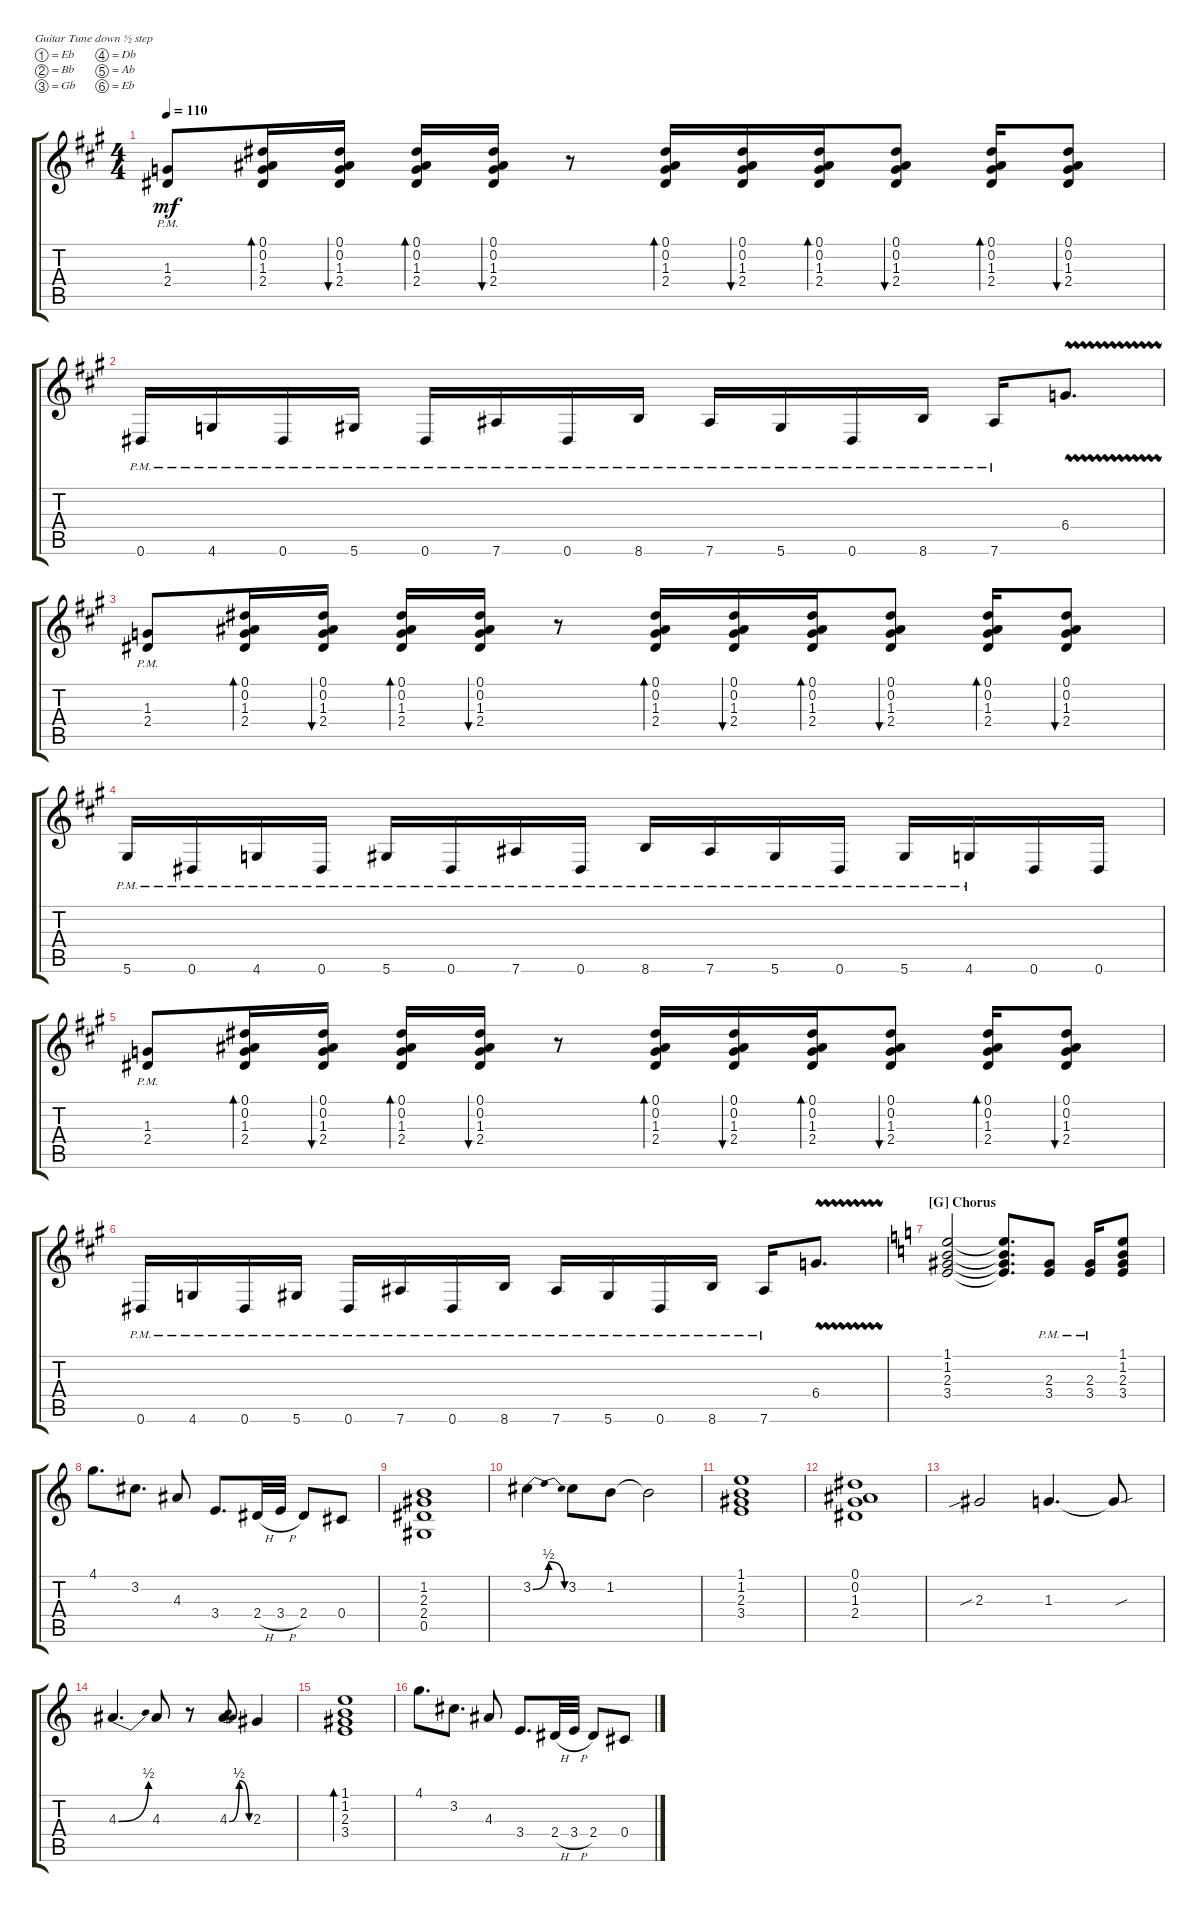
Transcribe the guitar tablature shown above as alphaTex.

\defaultSystemsLayout 4
\bracketExtendMode groupsimilarinstruments
\singleTrackTrackNamePolicy hidden
\multiTrackTrackNamePolicy hidden
\firstSystemTrackNameOrientation horizontal
\otherSystemsTrackNameOrientation horizontal
\track ("Владимир Холстинин" "E-Gt") {instrument distortionguitar}
\staff {score tabs}
\tuning (Eb4 Bb3 Gb3 Db3 Ab2 Eb2)
\ts (4 4)
\tempo 110
\clef g2
\scale
1.03909
\ks a
(2.4{pm} 1.3{pm}).8{dy mf} (2.4 1.3 0.2 0.1).16{bd 60} (2.4 0.2 1.3 0.1).16{bu 60} (2.4 0.2 1.3 0.1).16{bd 60} (2.4 0.2 1.3 0.1).16{bu 60} r.8 (2.4 0.1 0.2 1.3).16{bd 60} (2.4 0.1 0.2 1.3).16{bu 60} (2.4 0.1 0.2 1.3).16{bd 60} (2.4 0.1 0.2 1.3).8{bu 59} (2.4 1.3 0.2 0.1).16{bd 58} (2.4 1.3 0.2 0.1).8{bu 57} |
\scale
0.960908 0.6{pm}.16 4.6{pm}.16 0.6{pm}.16 5.6{pm}.16 0.6{pm}.16 7.6{pm}.16 0.6{pm}.16 8.6{pm}.16 7.6{pm}.16 5.6{pm}.16 0.6{pm}.16 8.6{pm}.16 7.6{pm}.16 6.4{vw}.8{d} |
\scale
1.03909 (2.4{pm} 1.3{pm}).8 (2.4 1.3 0.2 0.1).16{bd 60} (2.4 0.2 1.3 0.1).16{bu 60} (2.4 0.2 1.3 0.1).16{bd 60} (2.4 0.2 1.3 0.1).16{bu 60} r.8 (2.4 0.1 0.2 1.3).16{bd 60} (2.4 0.1 0.2 1.3).16{bu 60} (2.4 0.1 0.2 1.3).16{bd 60} (2.4 0.1 0.2 1.3).8{bu 59} (2.4 1.3 0.2 0.1).16{bd 58} (2.4 1.3 0.2 0.1).8{bu 57} |
\scale
0.960908 5.6{pm}.16 0.6{pm}.16 4.6{pm}.16 0.6{pm}.16 5.6{pm}.16 0.6{pm}.16 7.6{pm}.16 0.6{pm}.16 8.6{pm}.16 7.6{pm}.16 5.6{pm}.16 0.6{pm}.16 5.6{pm}.16 4.6{pm}.16 0.6.16 0.6.16 |
\scale
1.03909 (2.4{pm} 1.3{pm}).8 (2.4 1.3 0.2 0.1).16{bd 60} (2.4 0.2 1.3 0.1).16{bu 60} (2.4 0.2 1.3 0.1).16{bd 60} (2.4 0.2 1.3 0.1).16{bu 60} r.8 (2.4 0.1 0.2 1.3).16{bd 60} (2.4 0.1 0.2 1.3).16{bu 60} (2.4 0.1 0.2 1.3).16{bd 60} (2.4 0.1 0.2 1.3).8{bu 59} (2.4 1.3 0.2 0.1).16{bd 58} (2.4 1.3 0.2 0.1).8{bu 57} |
\scale
0.960908 0.6{pm}.16 4.6{pm}.16 0.6{pm}.16 5.6{pm}.16 0.6{pm}.16 7.6{pm}.16 0.6{pm}.16 8.6{pm}.16 7.6{pm}.16 5.6{pm}.16 0.6{pm}.16 8.6{pm}.16 7.6{pm}.16 6.4{vw}.8{d} |
\section ("G" "Chorus")
\scale
1.03909
\ks c
(3.4 2.3 1.2 1.1).2 (3.4{t} 2.3{t} 1.2{t} 1.1{t}).8{d} (2.3{pm} 3.4{pm}).8 (3.4{pm} 2.3{pm}).16 (3.4 2.3 1.2 1.1).8 |
\scale
0.960908 4.1.8{d} 3.2.8{d} 4.3.8 3.4.8{d} 2.4{h}.32 3.4{h}.32 2.4.8 0.4.8 |
\scale
1.03909 (0.5 2.4 2.3 1.2).1 |
\scale
0.960908 3.2{be (bendrelease 0 0 9.6 2 20.4 2 30 0)}.4 3.2.8 1.2.8 1.2{t}.2 |
\scale
1.03909 (3.4 2.3 1.2 1.1).1 |
\scale
0.960908 (2.4 1.3 0.2 0.1).1 |
\scale
1.03909 2.3{sib}.2 1.3.4{d} 1.3{sou t}.8 |
\scale
0.960908 4.3{be (bend 0 0 15 2)}.4{d} 4.3.8 r.8 4.3{be (bendrelease 0 0 10.2 2 20.4 2 30 0)}.8 2.3.4 |
\scale
1.03909 (3.4 2.3 1.2 1.1).1{bd 54} |
\scale
0.960908 4.1.8{d} 3.2.8{d} 4.3.8 3.4.8{d} 2.4{h}.32 3.4{h}.32 2.4.8 0.4.8
